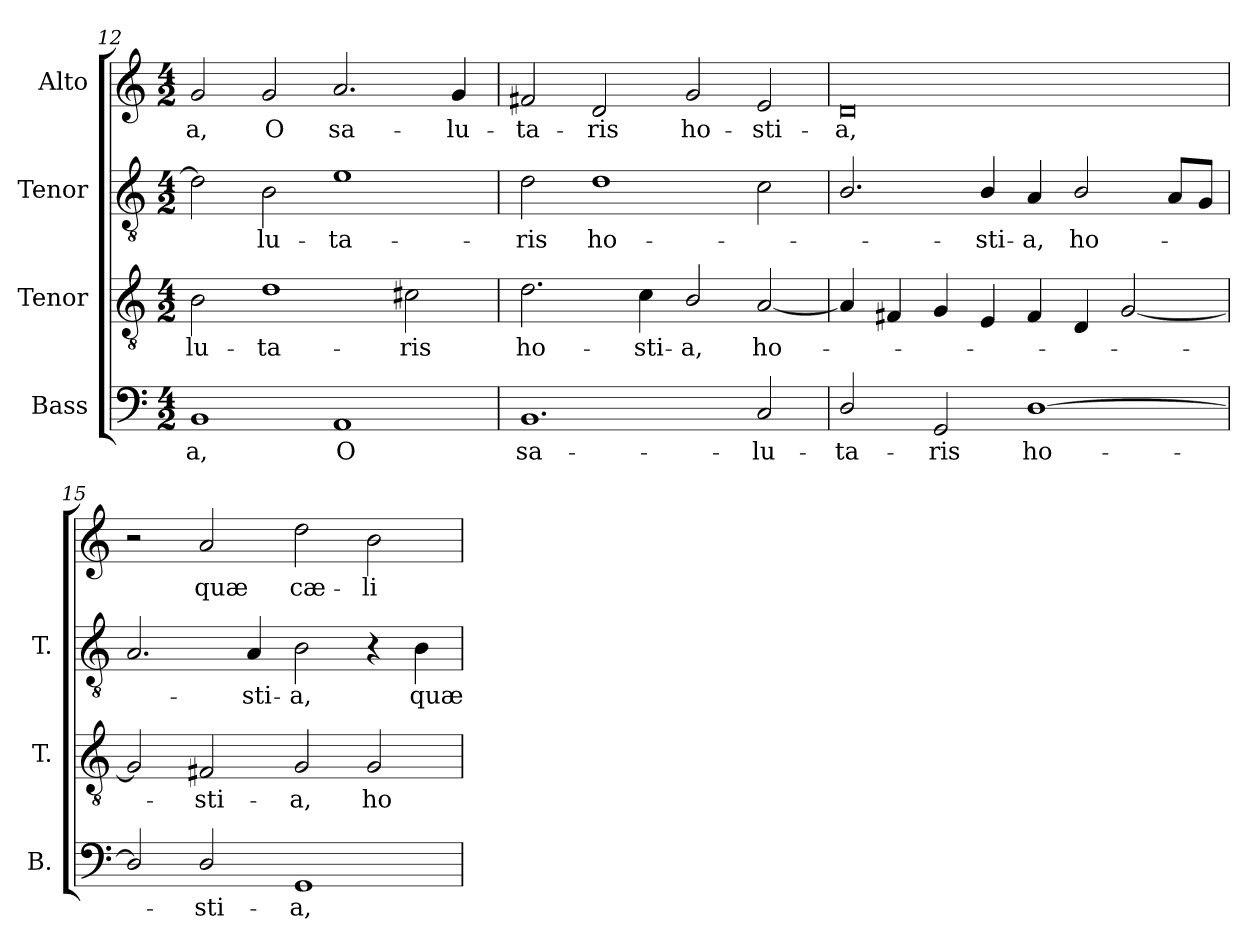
**kern	**text	**kern	**text	**kern	**text	**kern	**text
*part4	*part4	*part3	*part3	*part2	*part2	*part1	*part1
*staff4	*staff4	*staff3	*staff3	*staff2	*staff2	*staff1	*staff1
*I"Bass	*	*I"Tenor	*	*I"Tenor	*	*I"Alto	*
*I'B.	*	*I'T.	*	*I'T.	*	*	*
*clefF4	*	*clefGv2	*	*clefGv2	*	*clefG2	*
*	*	*ITrd7c12	*	*ITrd7c12	*	*	*
*k[]	*	*k[]	*	*k[]	*	*k[]	*
*C:	*	*C:	*	*C:	*	*C:	*
*M4/2	*	*M4/2	*	*M4/2	*	*M4/2	*
=12	=12	=12	=12	=12	=12	=12	=12
!	!LO:LY:b:color=#000000	!	!	!	!	!	!
!	!	!	!LO:LY:b:color=#000000	!	!	!	!
!	!	!	!	!	!	!	!LO:LY:b:color=#000000
1BBi	-a,	2BBi\	-lu-	2Di\]	.	2gi/	-a,
!	!	!	!LO:LY:b:color=#000000	!	!	!	!
!	!	!	!	!	!LO:LY:b:color=#000000	!	!
!	!	!	!	!	!	!	!LO:LY:b:color=#000000
.	.	1Di	-ta-	2BBi\	-lu-	2gi/	O
!	!LO:LY:b:color=#000000	!	!	!	!	!	!
!	!	!	!	!	!LO:LY:b:color=#000000	!	!
!	!	!	!	!	!	!	!LO:LY:b:color=#000000
1AAi	O	.	.	1Ei	-ta-	2.ai/	sa-
!	!	!	!LO:LY:b:color=#000000	!	!	!	!
.	.	2C#Xi\	-ris	.	.	.	.
!	!	!	!	!	!	!	!LO:LY:b:color=#000000
.	.	.	.	.	.	4gi/	-lu-
=13	=13	=13	=13	=13	=13	=13	=13
!	!LO:LY:b:color=#000000	!	!	!	!	!	!
!	!	!	!LO:LY:b:color=#000000	!	!	!	!
!	!	!	!	!	!LO:LY:b:color=#000000	!	!
!	!	!	!	!	!	!	!LO:LY:b:color=#000000
1.BBi	sa-	2.Di\	ho-	2Di\	-ris	2f#Xi/	-ta-
!	!	!	!	!	!LO:LY:b:color=#000000	!	!
!	!	!	!	!	!	!	!LO:LY:b:color=#000000
.	.	.	.	1Di	ho-	2di/	-ris
!	!	!	!LO:LY:b:color=#000000	!	!	!	!
.	.	4Ci\	-sti-	.	.	.	.
!	!	!	!LO:LY:b:color=#000000	!	!	!	!
!	!	!	!	!	!	!	!LO:LY:b:color=#000000
.	.	2BBi/	-a,	.	.	2gi/	ho-
!	!LO:LY:b:color=#000000	!	!	!	!	!	!
!	!	!	!LO:LY:b:color=#000000	!	!	!	!
!	!	!	!	!	!	!	!LO:LY:b:color=#000000
2Ci/	-lu-	[2AAi/	ho-	2Ci\	.	2ei/	-sti-
=14	=14	=14	=14	=14	=14	=14	=14
!	!LO:LY:b:color=#000000	!	!	!	!	!	!
!	!	!	!	!	!	!	!LO:LY:b:color=#000000
2Di/	-ta-	4AAi/]	.	2.BBi/	.	0di	-a,
.	.	4FF#Xi/	.	.	.	.	.
!	!LO:LY:b:color=#000000	!	!	!	!	!	!
2GGi/	-ris	4GGi/	.	.	.	.	.
!	!	!	!	!	!LO:LY:b:color=#000000	!	!
.	.	4EEi/	.	4BBi/	-sti-	.	.
!	!LO:LY:b:color=#000000	!	!	!	!	!	!
!	!	!	!	!	!LO:LY:b:color=#000000	!	!
[1Di	ho-	4FF#i/	.	4AAi/	-a,	.	.
!	!	!	!	!	!LO:LY:b:color=#000000	!	!
.	.	4DDi/	.	2BBi/	ho-	.	.
.	.	[2GGi/	.	.	.	.	.
.	.	.	.	8AAi/L	.	.	.
.	.	.	.	8GGi/J	.	.	.
!!LO:LB:g=z
=15	=15	=15	=15	=15	=15	=15	=15
2Di/]	.	2GGi/]	.	2.AAi/	.	2r	.
!	!LO:LY:b:color=#000000	!	!	!	!	!	!
!	!	!	!LO:LY:b:color=#000000	!	!	!	!
!	!	!	!	!	!	!	!LO:LY:b:color=#000000
2Di/	-sti-	2FF#Xi/	-sti-	.	.	2ai/	quæ
!	!	!	!	!	!LO:LY:b:color=#000000	!	!
.	.	.	.	4AAi/	-sti-	.	.
!	!LO:LY:b:color=#000000	!	!	!	!	!	!
!	!	!	!LO:LY:b:color=#000000	!	!	!	!
!	!	!	!	!	!LO:LY:b:color=#000000	!	!
!	!	!	!	!	!	!	!LO:LY:b:color=#000000
1GGi	-a,	2GGi/	-a,	2BBi\	-a,	2ddi\	cæ-
!	!	!	!LO:LY:b:color=#000000	!	!	!	!
!	!	!	!	!	!	!	!LO:LY:b:color=#000000
.	.	2GGi/	ho-	4r	.	2bi\	-li
!	!	!	!	!	!LO:LY:b:color=#000000	!	!
.	.	.	.	4BBi\	quæ	.	.
=	=	=	=	=	=	=	=
*-	*-	*-	*-	*-	*-	*-	*-
